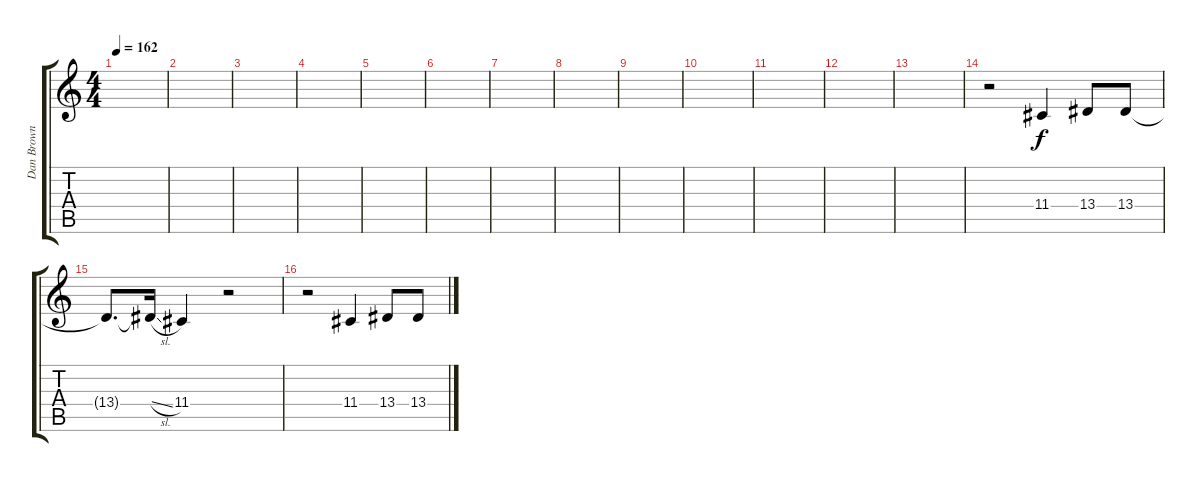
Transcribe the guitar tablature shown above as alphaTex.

\track ("Dan Brown (lead vocal)" "Dan Brown ") {instrument tuba}
\staff {score tabs}
\tuning (E4 B3 G3 D3 A2 E2) {hide}
\ts (4 4)
\tempo 162
\clef g2
\ks c
|
|
|
|
|
|
|
|
|
|
|
|
|
r.2 11.4.4 13.4.8 13.4.8 |
13.4{t}.8{d} 13.4{sl t}.16 11.4.4 r.2 |
r.2 11.4.4 13.4.8 13.4.8
